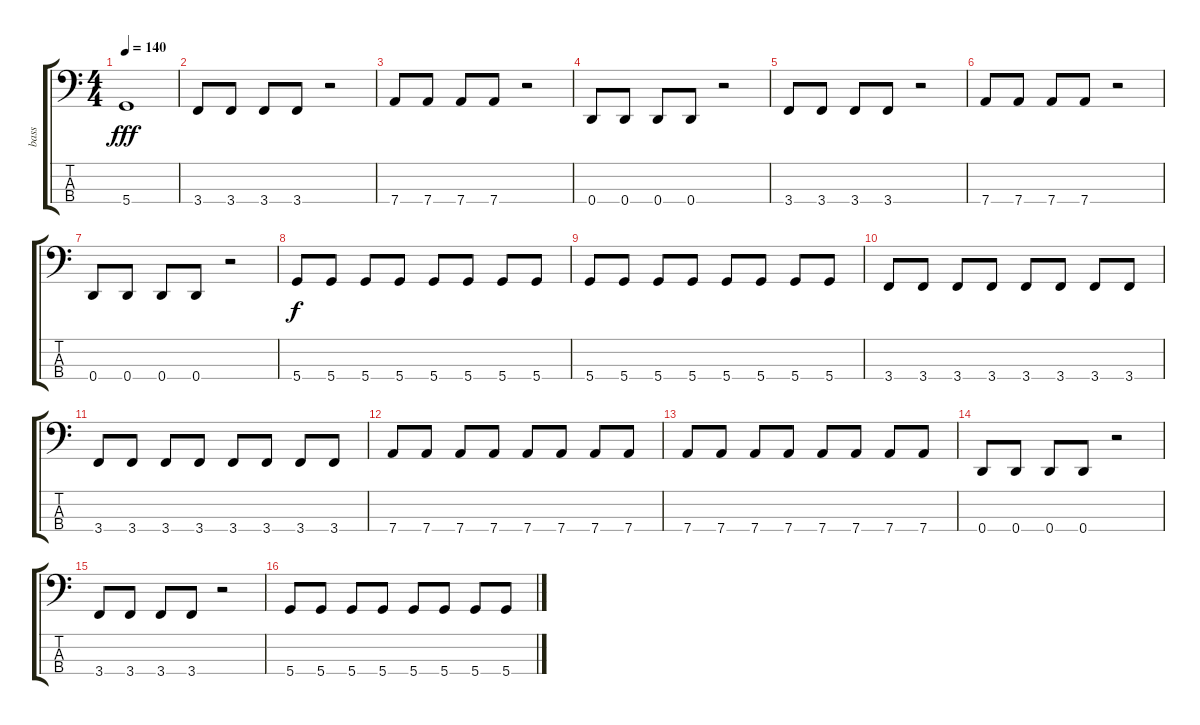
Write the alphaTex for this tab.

\track ("bass" "bass") {instrument electricbassfinger}
\staff {score tabs}
\tuning (G2 D2 A1 D1) {hide}
\ts (4 4)
\tempo 140
\clef f4
\ks c
5.4.1{dy fff} |
3.4.8 3.4.8 3.4.8 3.4.8 r.2 |
7.4.8 7.4.8 7.4.8 7.4.8 r.2 |
0.4.8 0.4.8 0.4.8 0.4.8 r.2 |
3.4.8 3.4.8 3.4.8 3.4.8 r.2 |
7.4.8 7.4.8 7.4.8 7.4.8 r.2 |
0.4.8 0.4.8 0.4.8 0.4.8 r.2 |
5.4.8{dy f} 5.4.8 5.4.8 5.4.8 5.4.8 5.4.8 5.4.8 5.4.8 |
5.4.8 5.4.8 5.4.8 5.4.8 5.4.8 5.4.8 5.4.8 5.4.8 |
3.4.8 3.4.8 3.4.8 3.4.8 3.4.8 3.4.8 3.4.8 3.4.8 |
3.4.8 3.4.8 3.4.8 3.4.8 3.4.8 3.4.8 3.4.8 3.4.8 |
7.4.8 7.4.8 7.4.8 7.4.8 7.4.8 7.4.8 7.4.8 7.4.8 |
7.4.8 7.4.8 7.4.8 7.4.8 7.4.8 7.4.8 7.4.8 7.4.8 |
0.4.8 0.4.8 0.4.8 0.4.8 r.2 |
3.4.8 3.4.8 3.4.8 3.4.8 r.2 |
5.4.8 5.4.8 5.4.8 5.4.8 5.4.8 5.4.8 5.4.8 5.4.8
